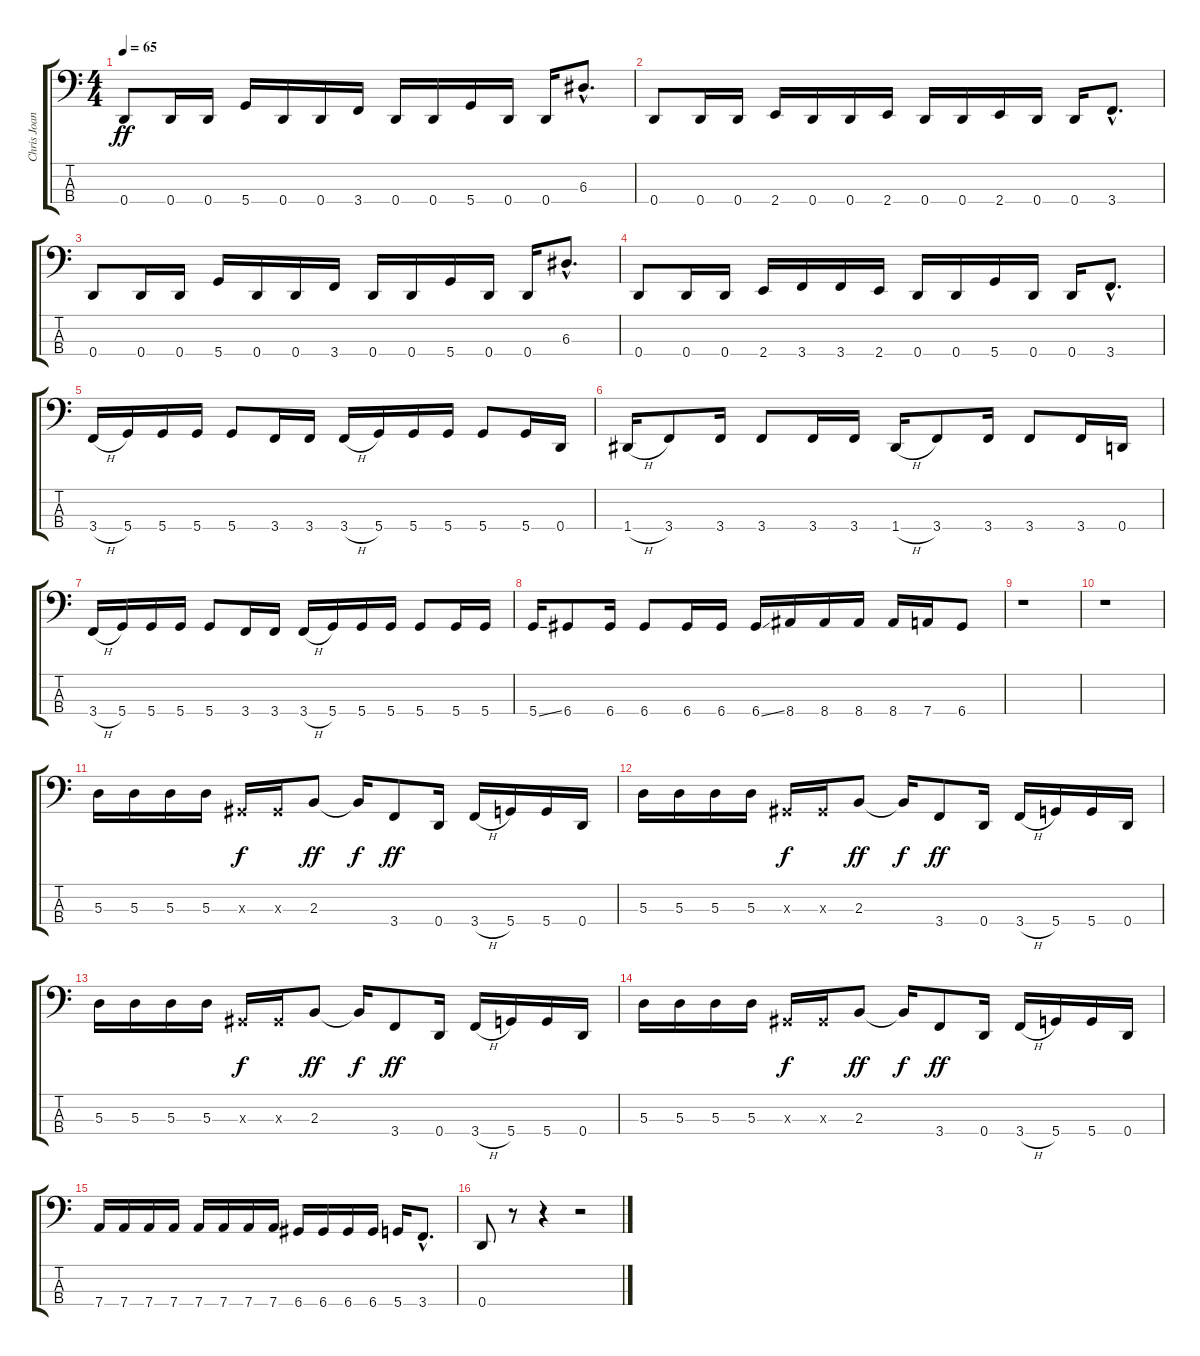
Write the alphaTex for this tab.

\track ("Chris Joannou (basse)" "Chris Joan") {instrument electricbasspick}
\staff {score tabs}
\tuning (G2 D2 A1 D1) {hide}
\ts (4 4)
\tempo 65
\clef f4
\ks c
0.4.8{dy ff} 0.4.16 0.4.16 5.4.16 0.4.16 0.4.16 3.4.16 0.4.16 0.4.16 5.4.16 0.4.16 0.4.16 6.3{hac}.8{d} |
0.4.8 0.4.16 0.4.16 2.4.16 0.4.16 0.4.16 2.4.16 0.4.16 0.4.16 2.4.16 0.4.16 0.4.16 3.4{hac}.8{d} |
0.4.8 0.4.16 0.4.16 5.4.16 0.4.16 0.4.16 3.4.16 0.4.16 0.4.16 5.4.16 0.4.16 0.4.16 6.3{hac}.8{d} |
0.4.8 0.4.16 0.4.16 2.4.16 3.4.16 3.4.16 2.4.16 0.4.16 0.4.16 5.4.16 0.4.16 0.4.16 3.4{hac}.8{d} |
3.4{h}.16 5.4.16 5.4.16 5.4.16 5.4.8 3.4.16 3.4.16 3.4{h}.16 5.4.16 5.4.16 5.4.16 5.4.8 5.4.16 0.4.16 |
1.4{h}.16 3.4.8 3.4.16 3.4.8 3.4.16 3.4.16 1.4{h}.16 3.4.8 3.4.16 3.4.8 3.4.16 0.4.16 |
3.4{h}.16 5.4.16 5.4.16 5.4.16 5.4.8 3.4.16 3.4.16 3.4{h}.16 5.4.16 5.4.16 5.4.16 5.4.8 5.4.16 5.4.16 |
5.4{ss}.16 6.4.8 6.4.16 6.4.8 6.4.16 6.4.16 6.4{ss}.16 8.4.16 8.4.16 8.4.16 8.4.16 7.4.16 6.4.8 |
r.1 |
r.1 |
5.3.16 5.3.16 5.3.16 5.3.16 -1.3{x}.16{dy f} -1.3{x}.16 2.3.8{dy ff} 2.3{t}.16{dy f} 3.4.8{dy ff} 0.4.16 3.4{h}.16 5.4.16 5.4.16 0.4.16 |
5.3.16 5.3.16 5.3.16 5.3.16 -1.3{x}.16{dy f} -1.3{x}.16 2.3.8{dy ff} 2.3{t}.16{dy f} 3.4.8{dy ff} 0.4.16 3.4{h}.16 5.4.16 5.4.16 0.4.16 |
5.3.16 5.3.16 5.3.16 5.3.16 -1.3{x}.16{dy f} -1.3{x}.16 2.3.8{dy ff} 2.3{t}.16{dy f} 3.4.8{dy ff} 0.4.16 3.4{h}.16 5.4.16 5.4.16 0.4.16 |
5.3.16 5.3.16 5.3.16 5.3.16 -1.3{x}.16{dy f} -1.3{x}.16 2.3.8{dy ff} 2.3{t}.16{dy f} 3.4.8{dy ff} 0.4.16 3.4{h}.16 5.4.16 5.4.16 0.4.16 |
7.4.16 7.4.16 7.4.16 7.4.16 7.4.16 7.4.16 7.4.16 7.4.16 6.4.16 6.4.16 6.4.16 6.4.16 5.4.16 3.4{hac}.8{d} |
0.4.8 r.8 r.4 r.2
